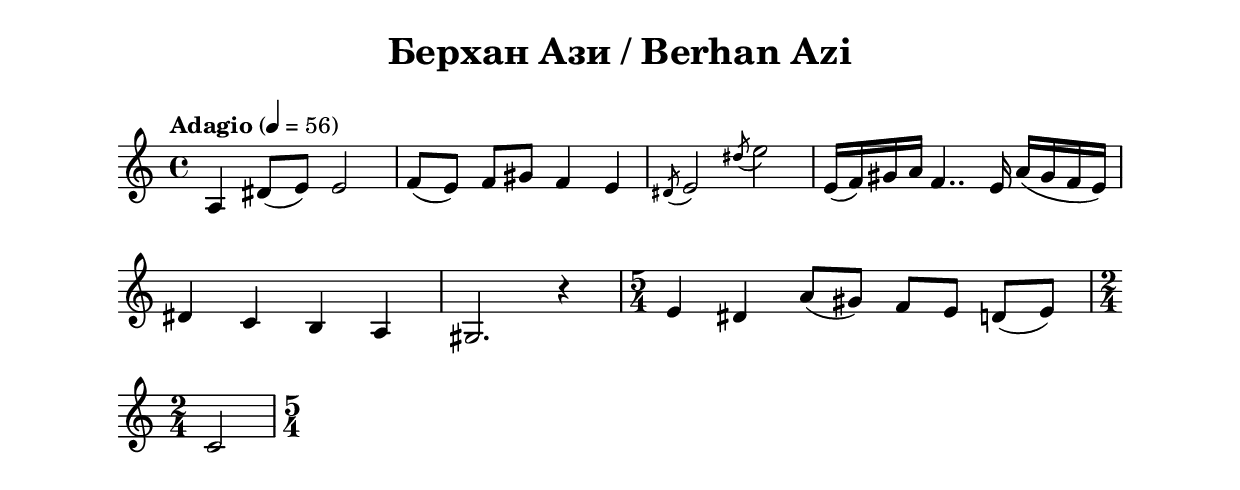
\version "2.18.2"

\paper {
  print-all-headers = ##t
  print-page-number = ##f 
  left-margin = 2\cm
  right-margin = 2\cm
}

\header {
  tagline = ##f
}


\score{
  \layout { 
    indent = 0.0\cm % remove first line indentation
    ragged-last = ##t % do not spread last line to fill the whole space
    \context {
      \Score
      \omit BarNumber %remove bar numbers
    } % context
  } % layout

  \new Voice \relative c' {
    \clef treble
    \key c \major
    \time 4/4
    \tempo "Adagio" 4 = 56
    \autoBeamOff
    
    a4 dis8([e]) e2 | \noBreak
    f8([e]) f[gis] f4 e | \noBreak
    \acciaccatura { dis8 } e2 \acciaccatura { dis'8 } e2 | \noBreak
    e,16([f) gis a] f4.. e16 a([gis f e]) | \break
    
    dis4 c b a | \noBreak
    gis2. r4 | \noBreak
    \time 5/4 e'4 dis a'8([gis]) f[e] d([e]) | \time 2/4 \break
    
    c2 | \noBreak
    \time 5/4 
    
  }

  \header {
    title = "Берхан Ази / Berhan Azi"
  }

} % score
